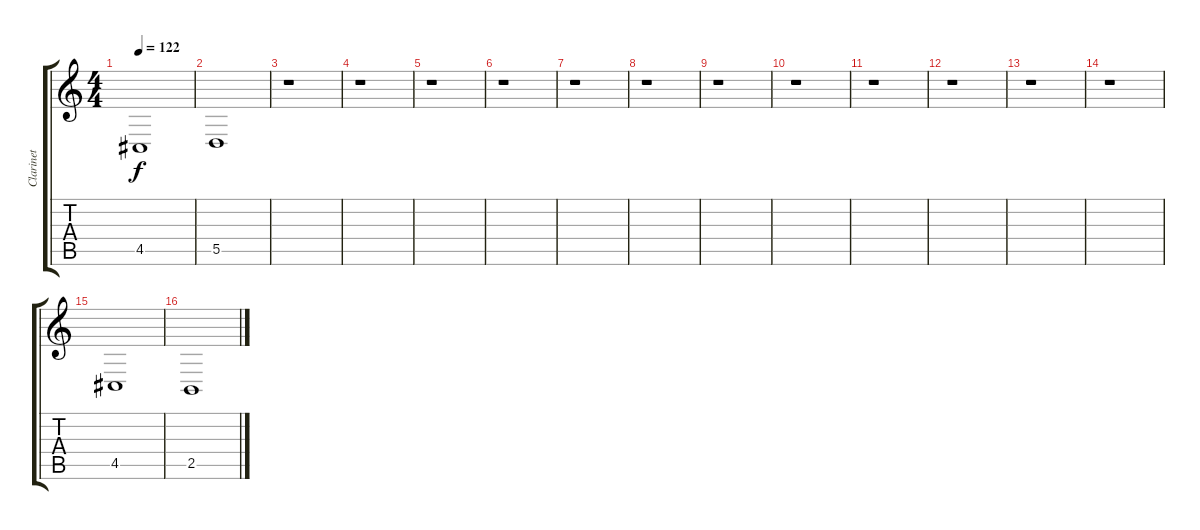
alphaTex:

\track ("Clarinet" "Clarinet") {instrument clarinet}
\staff {score tabs}
\tuning (E4 B3 G3 D3 A2 E2) {hide}
\ts (4 4)
\tempo 122
\clef g2
\ks c
4.5.1{dy f} |
5.5.1 |
r.1 |
r.1 |
r.1 |
r.1 |
r.1 |
r.1 |
r.1 |
r.1 |
r.1 |
r.1 |
r.1 |
r.1 |
4.5.1 |
2.5.1
